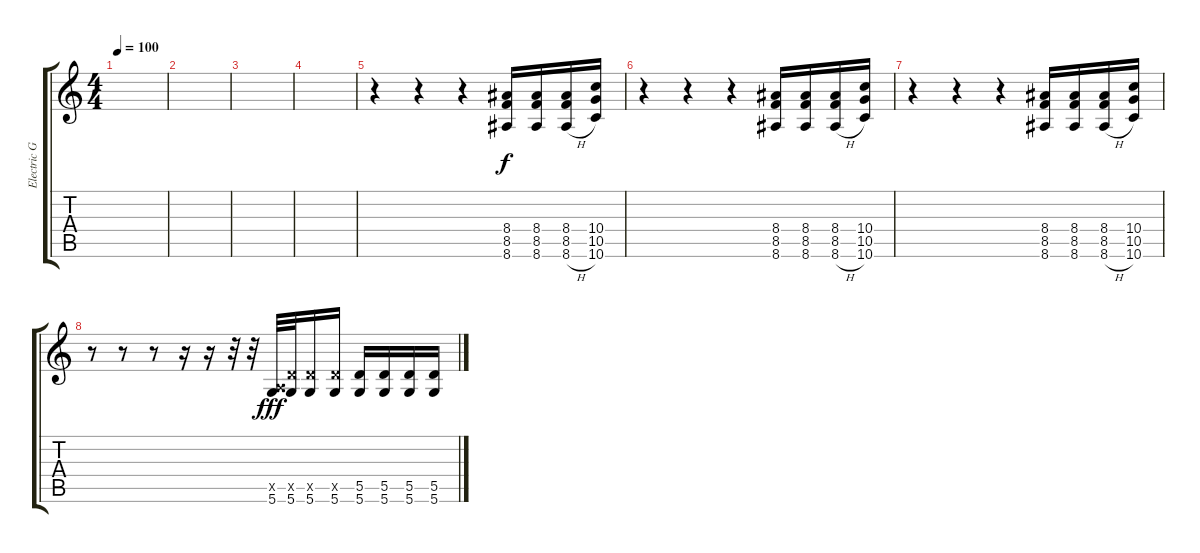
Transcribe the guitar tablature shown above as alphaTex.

\track ("Electric Guitar 2" "Electric G") {instrument distortionguitar}
\staff {score tabs}
\tuning (E4 B3 G3 D3 A2 D2) {hide}
\ts (4 4)
\tempo 100
\clef g2
\ks c
|
|
|
|
r.4 r.4 r.4 (8.4 8.5 8.6).16 (8.4 8.5 8.6).16 (8.4 8.5 8.6{h}).16 (10.4 10.5 10.6).16 |
r.4 r.4 r.4 (8.4 8.5 8.6).16 (8.4 8.5 8.6).16 (8.4 8.5 8.6{h}).16 (10.4 10.5 10.6).16 |
r.4 r.4 r.4 (8.4 8.5 8.6).16 (8.4 8.5 8.6).16 (8.4 8.5 8.6{h}).16 (10.4 10.5 10.6).16 |
r.8 r.8 r.8 r.16 r.16 r.32 r.32 (0.5{x} 5.6).32{dy fff} (5.5{x} 5.6).32 (5.5{x} 5.6).16 (5.5{x} 5.6).16 (5.5 5.6).16 (5.5 5.6).16 (5.5 5.6).16 (5.5 5.6).16
